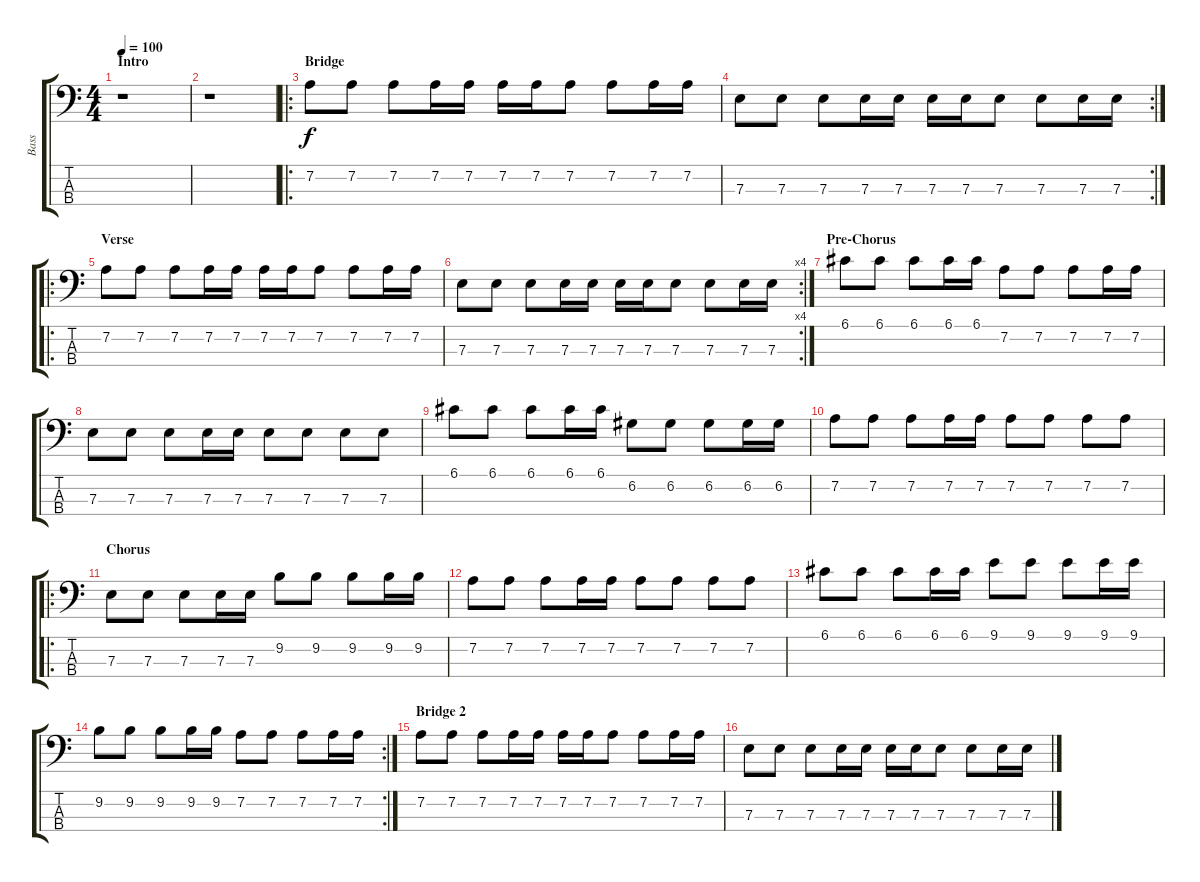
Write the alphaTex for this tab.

\track ("Bass" "Bass") {instrument electricbassfinger}
\staff {score tabs}
\tuning (G2 D2 A1 E1) {hide}
\ts (4 4)
\section ("" "Intro")
\tempo 100
\clef f4
\ks c
r.1{dy f instrument electricbassfinger} |
r.1 |
\ro
\section ("" "Bridge")
7.2.8 7.2.8 7.2.8 7.2.16 7.2.16 7.2.16 7.2.16 7.2.8 7.2.8 7.2.16 7.2.16 |
\rc 2
7.3.8 7.3.8 7.3.8 7.3.16 7.3.16 7.3.16 7.3.16 7.3.8 7.3.8 7.3.16 7.3.16 |
\ro
\section ("" "Verse")
7.2.8 7.2.8 7.2.8 7.2.16 7.2.16 7.2.16 7.2.16 7.2.8 7.2.8 7.2.16 7.2.16 |
\rc 4
7.3.8 7.3.8 7.3.8 7.3.16 7.3.16 7.3.16 7.3.16 7.3.8 7.3.8 7.3.16 7.3.16 |
\section ("" "Pre-Chorus")
6.1.8 6.1.8 6.1.8 6.1.16 6.1.16 7.2.8 7.2.8 7.2.8 7.2.16 7.2.16 |
7.3.8 7.3.8 7.3.8 7.3.16 7.3.16 7.3.8 7.3.8 7.3.8 7.3.8 |
6.1.8 6.1.8 6.1.8 6.1.16 6.1.16 6.2.8 6.2.8 6.2.8 6.2.16 6.2.16 |
7.2.8 7.2.8 7.2.8 7.2.16 7.2.16 7.2.8 7.2.8 7.2.8 7.2.8 |
\ro
\section ("" "Chorus")
7.3.8 7.3.8 7.3.8 7.3.16 7.3.16 9.2.8 9.2.8 9.2.8 9.2.16 9.2.16 |
7.2.8 7.2.8 7.2.8 7.2.16 7.2.16 7.2.8 7.2.8 7.2.8 7.2.8 |
6.1.8 6.1.8 6.1.8 6.1.16 6.1.16 9.1.8 9.1.8 9.1.8 9.1.16 9.1.16 |
\rc 2
9.2.8 9.2.8 9.2.8 9.2.16 9.2.16 7.2.8 7.2.8 7.2.8 7.2.16 7.2.16 |
\section ("" "Bridge 2")
7.2.8 7.2.8 7.2.8 7.2.16 7.2.16 7.2.16 7.2.16 7.2.8 7.2.8 7.2.16 7.2.16 |
7.3.8 7.3.8 7.3.8 7.3.16 7.3.16 7.3.16 7.3.16 7.3.8 7.3.8 7.3.16 7.3.16
